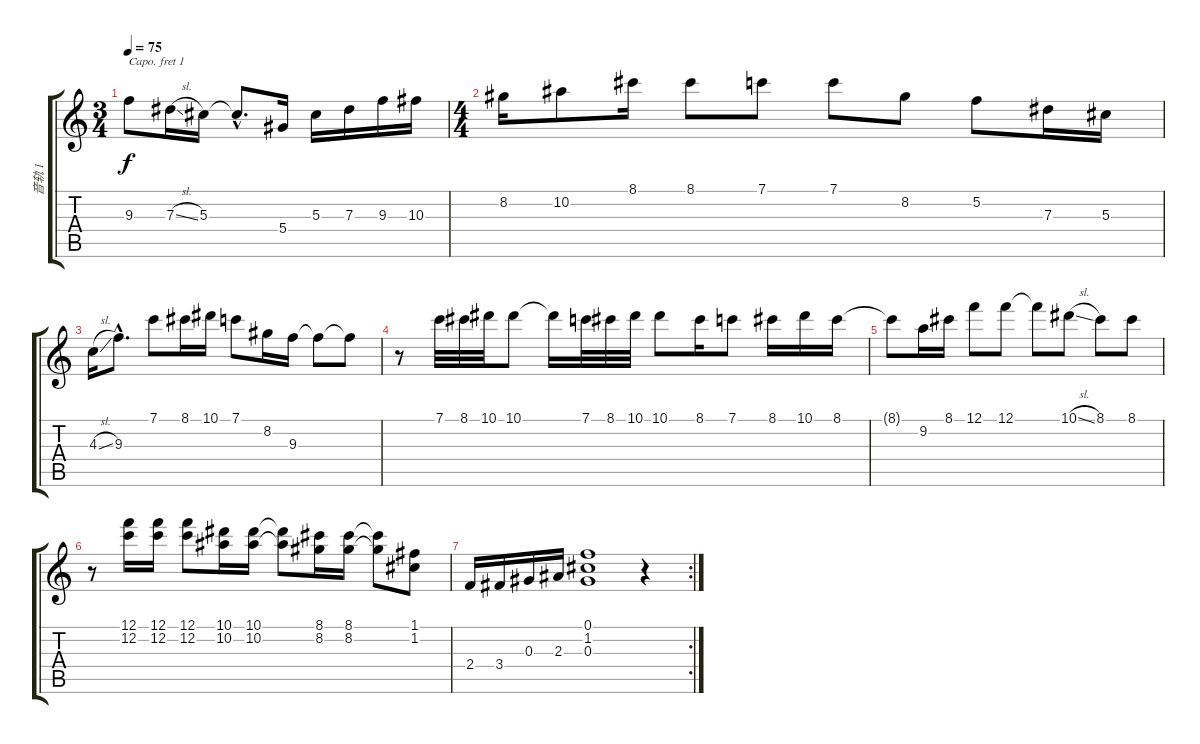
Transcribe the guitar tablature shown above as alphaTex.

\track ("音轨 1" "音轨 1") {instrument acousticguitarnylon}
\staff {score tabs}
\capo 1
\tuning (E4 B3 G3 D3 A2 E2) {hide}
\ts (3 4)
\tempo 75
\clef g2
\ks c
9.3.8{dy f} 7.3{sl}.16 5.3.16 5.3{hac t}.8{d} 5.4.16 5.3.16 7.3.16 9.3.16 10.3.16 |
\ts (4 4)
8.2.16 10.2.8 8.1.16 8.1.8 7.1.8 7.1.8 8.2.8 5.2.8 7.3.16 5.3.16 |
4.3{sl}.16 9.3{hac}.8{d} 7.1.8 8.1.16 10.1.16 7.1.8 8.2.16 9.3.16 9.3{t}.8 9.3{t}.8 |
r.8 7.1.32 8.1.32 10.1.32 10.1.8 10.1{t}.16 7.1.32 8.1.32 10.1.32 10.1.8 8.1.16 7.1.8 8.1.16 10.1.16 8.1.16 |
8.1{t}.8 9.2.16 8.1.16 12.1.8 12.1.8 12.1{t}.8 10.1{sl}.8 8.1.8 8.1.8 |
r.8 (12.1 12.2).16 (12.1 12.2).16 (12.1 12.2).8 (10.1 10.2).16 (10.1 10.2).16 (10.1{t} 10.2{t}).8 (8.1 8.2).16 (8.1 8.2).16 (8.1{t} 8.2{t}).8 (1.1 1.2).8 |
\rc 2
2.4.16 3.4.16 0.3.16 2.3.16 (0.1 1.2 0.3).1 r.4
